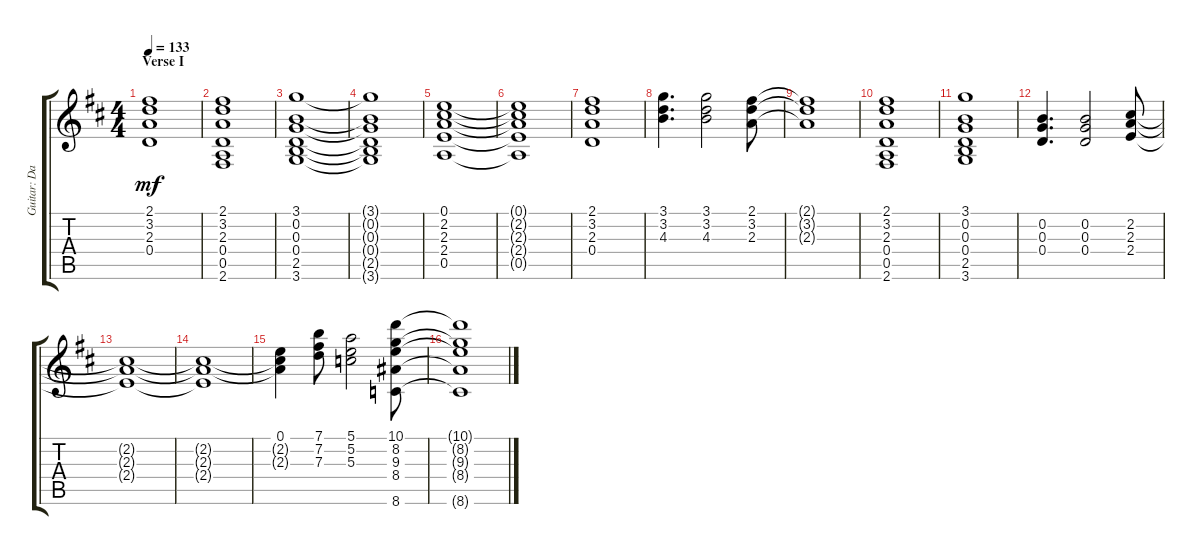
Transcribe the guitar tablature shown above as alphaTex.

\track ("Guitar: David" "Guitar: Da") {instrument acousticguitarnylon}
\staff {score tabs}
\tuning (E4 B3 G3 D3 A2 E2) {hide}
\ts (4 4)
\section ("" "Verse I")
\tempo 133
\clef g2
\ks d
(2.1 3.2 2.3 0.4).1{dy mf} |
(2.1 3.2 2.3 0.4 0.5 2.6).1 |
(3.1 0.2 0.3 0.4 2.5 3.6).1 |
(3.1{t} 0.2{t} 0.3{t} 0.4{t} 2.5{t} 3.6{t}).1 |
(0.1 2.2 2.3 2.4 0.5).1 |
(0.1{t} 2.2{t} 2.3{t} 2.4{t} 0.5{t}).1 |
(2.1 3.2 2.3 0.4).1 |
(3.1 3.2 4.3).4{d} (3.1 3.2 4.3).2 (2.1 3.2 2.3).8 |
(2.1{t} 3.2{t} 2.3{t}).1 |
(2.1 3.2 2.3 0.4 0.5 2.6).1 |
(3.1 0.2 0.3 0.4 2.5 3.6).1 |
(0.2 0.3 0.4).4{d} (0.2 0.3 0.4).2 (2.2 2.3 2.4).8 |
(2.2{t} 2.3{t} 2.4{t}).1 |
(2.2{t} 2.3{t} 2.4{t}).1 |
(0.1 2.2{t} 2.3{t}).4 (7.1 7.2 7.3).8 (5.1 5.2 5.3).2 (10.1 8.2 9.3 8.4 8.6).8 |
(10.1{t} 8.2{t} 9.3{t} 8.4{t} 8.6{t}).1
